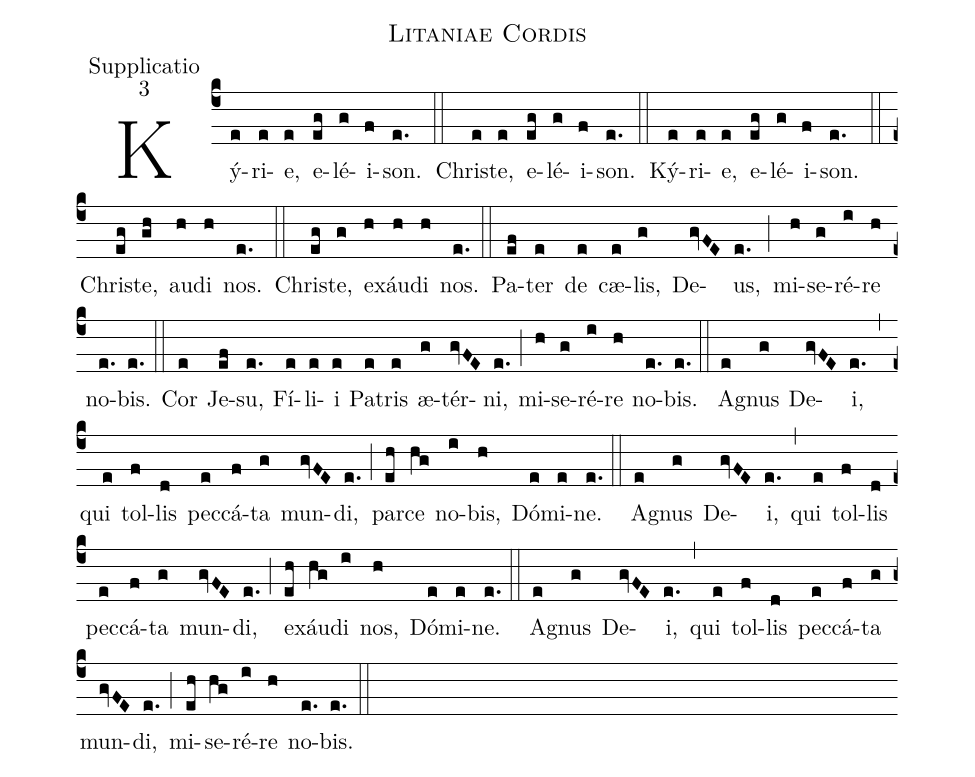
name:Litaniae Cordis;
office-part:Supplicatio;
mode:3;
%%
(c4)Ký(e)ri(e)e,(e) e(eg)lé(g)i(f)son.(e.) (::)
Chri(e)ste,(e) e(eg)lé(g)i(f)son.(e.) (::)
Ký(e)ri(e)e,(e) e(eg)lé(g)i(f)son.(e.) (::)
Chri(eg)ste,(gh) au(h)di(h) nos.(e.) (::)
Chri(eg)ste,(g) e(h)xáu(h)di(h) nos.(e.) (::)
Pa(ef)ter(e) de(e) cæ(e)lis,(g) De(gvFE)us,(e.) (;) mi(h)se(g)ré(i)re(h) no(e.)bis.(e.) (::)
Cor(e) Je(ef)su,(e.) Fí(e)li(e)i(e) Pa(e)tris(e) æ(g)tér(gvFE)ni,(e.) (;) mi(h)se(g)ré(i)re(h) no(e.)bis.(e.) (::)
A(e)gnus(g) De(gvFE)i,(e.) (,) qui(e) tol(f)lis(d) pec(e)cá(f)ta(g) mun(gvFE)di,(e.) (;) par(eh)ce(hg) no(i)bis,(h) Dó(e)mi(e)ne.(e.) (::)
A(e)gnus(g) De(gvFE)i,(e.) (,) qui(e) tol(f)lis(d) pec(e)cá(f)ta(g) mun(gvFE)di,(e.) (;) e(eh)xáu(hg)di(i) nos,(h) Dó(e)mi(e)ne.(e.) (::)
A(e)gnus(g) De(gvFE)i,(e.) (,) qui(e) tol(f)lis(d) pec(e)cá(f)ta(g) mun(gvFE)di,(e.) (;) mi(eh)se(hg)ré(i)re(h) no(e.)bis.(e.) (::)
